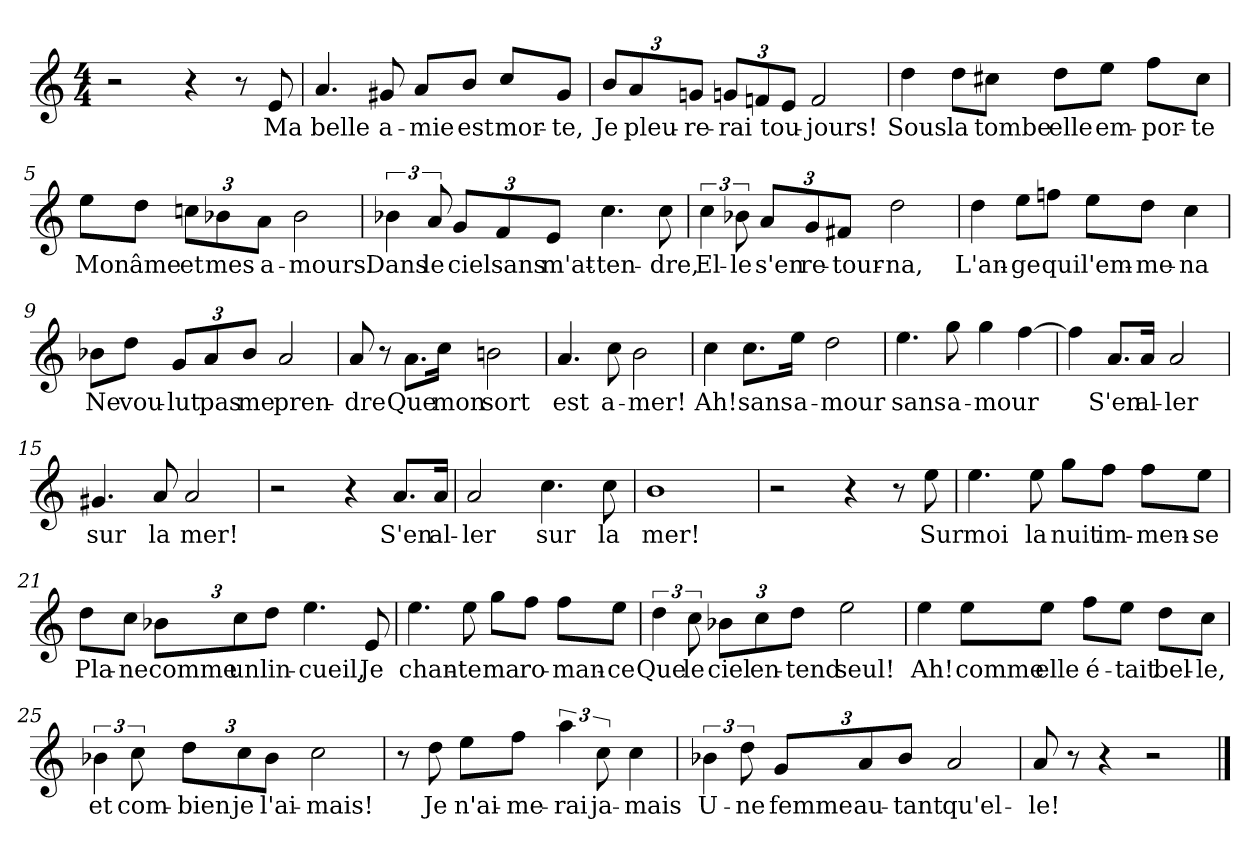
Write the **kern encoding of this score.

**kern	**text
*part1	*part1
*staff1	*staff1
*clefG2	*
*k[]	*
*M4/4	*
=1	=1
2r	.
4r	.
8r	.
!	!LO:LY:b
8e/	Ma
=2	=2
!	!LO:LY:b
4.a/	belle
!	!LO:LY:b
8g#X/	a-
!	!LO:LY:b
8a/L	-mie
!	!LO:LY:b
8b/J	est
!	!LO:LY:b
8cc/L	mor-
!	!LO:LY:b
8g#/J	-te,
=3	=3
!	!LO:LY:b
12b/L	Je
!	!LO:LY:b
12a/	pleu-
!	!LO:LY:b
12gn/J	-re-
!	!LO:LY:b
12gn/L	-rai
12fn/	.
!	!LO:LY:b
12e/J	tou-
!	!LO:LY:b
2f/	-jours!
=4	=4
!	!LO:LY:b
4dd\	Sous
!	!LO:LY:b
8dd\L	la
!	!LO:LY:b
8cc#X\J	tombe
!	!LO:LY:b
8dd\L	elle
!	!LO:LY:b
8ee\J	em-
!	!LO:LY:b
8ff\L	-por-
!	!LO:LY:b
8cc#\J	-te
!!LO:LB:g=z
=5	=5
!	!LO:LY:b
8ee\L	Mon
!	!LO:LY:b
8dd\J	âme
!	!LO:LY:b
12ccn\L	et
!	!LO:LY:b
12b-X\	mes
!	!LO:LY:b
12a\J	a-
!	!LO:LY:b
2b-\	-mours.
=6	=6
!	!LO:LY:b
6b-X\	Dans
!	!LO:LY:b
12a/	le
!	!LO:LY:b
12g/L	ciel
!	!LO:LY:b
12f/	sans
!	!LO:LY:b
12e/J	m'at-
!	!LO:LY:b
4.cc\	-ten-
!	!LO:LY:b
8cc\	-dre,
=7	=7
!	!LO:LY:b
6cc\	El-
!	!LO:LY:b
12b-X\	-le
!	!LO:LY:b
12a/L	s'en
!	!LO:LY:b
12g/	re-
!	!LO:LY:b
12f#X/J	-tour-
!	!LO:LY:b
2dd\	-na,
=8	=8
!	!LO:LY:b
4dd\	L'an-
!	!LO:LY:b
8ee\L	-ge
!	!LO:LY:b
8ffn\J	qui
!	!LO:LY:b
8ee\L	l'em-
!	!LO:LY:b
8dd\J	-me-
!	!LO:LY:b
4cc\	-na
!!LO:LB:g=z
=9	=9
!	!LO:LY:b
8b-X\L	Ne
!	!LO:LY:b
8dd\J	vou-
!	!LO:LY:b
12g/L	-lut
!	!LO:LY:b
12a/	pas
!	!LO:LY:b
12b-/J	me
!	!LO:LY:b
2a/	pren-
=10	=10
!	!LO:LY:b
8a/	-dre
8r	.
!	!LO:LY:b
8.a\L	Que
!	!LO:LY:b
16cc\Jk	mon
!	!LO:LY:b
2bn\	sort
=11	=11
!	!LO:LY:b
4.a/	est
!	!LO:LY:b
8cc\	a-
!	!LO:LY:b
2b\	-mer!
=12	=12
!	!LO:LY:b
4cc\	Ah!
!	!LO:LY:b
8.cc\L	sans
!	!LO:LY:b
16ee\Jk	a-
!	!LO:LY:b
2dd\	-mour
=13	=13
!	!LO:LY:b
4.ee\	sans
!	!LO:LY:b
8gg\	a-
!	!LO:LY:b
4gg\	-mour
[4ff\	.
=14	=14
4ff\]	.
!	!LO:LY:b
8.a/L	S'en
!	!LO:LY:b
16a/Jk	al-
!	!LO:LY:b
2a/	-ler
=15	=15
!	!LO:LY:b
4.g#X/	sur
!	!LO:LY:b
8a/	la
!	!LO:LY:b
2a/	mer!
!!LO:LB:g=z
=16	=16
2r	.
4r	.
!	!LO:LY:b
8.a/L	S'en
!	!LO:LY:b
16a/Jk	al-
=17	=17
!	!LO:LY:b
2a/	-ler
!	!LO:LY:b
4.cc\	sur
!	!LO:LY:b
8cc\	la
=18	=18
!	!LO:LY:b
1b	mer!
=19	=19
2r	.
4r	.
8r	.
!	!LO:LY:b
8ee\	Sur
=20	=20
!	!LO:LY:b
4.ee\	moi
!	!LO:LY:b
8ee\	la
!	!LO:LY:b
8gg\L	nuit
!	!LO:LY:b
8ff\J	im-
!	!LO:LY:b
8ff\L	-men-
!	!LO:LY:b
8ee\J	-se
=21	=21
!	!LO:LY:b
8dd\L	Pla-
!	!LO:LY:b
8cc\J	-ne
!	!LO:LY:b
12b-X\L	comme
!	!LO:LY:b
12cc\	un
!	!LO:LY:b
12dd\J	lin-
!	!LO:LY:b
4.ee\	-cueil,
!	!LO:LY:b
8e/	Je
=22	=22
!	!LO:LY:b
4.ee\	chan-
!	!LO:LY:b
8ee\	-te
!	!LO:LY:b
8gg\L	ma
!	!LO:LY:b
8ff\J	ro-
!	!LO:LY:b
8ff\L	-man-
!	!LO:LY:b
8ee\J	-ce
!!LO:LB:g=z
=23	=23
!	!LO:LY:b
6dd\	Que
!	!LO:LY:b
12cc\	le
!	!LO:LY:b
12b-X\L	ciel
!	!LO:LY:b
12cc\	en-
!	!LO:LY:b
12dd\J	-tend
!	!LO:LY:b
2ee\	seul!
=24	=24
!	!LO:LY:b
4ee\	Ah!
!	!LO:LY:b
8ee\L	comme
!	!LO:LY:b
8ee\J	elle
!	!LO:LY:b
8ff\L	é-
!	!LO:LY:b
8ee\J	-tait
!	!LO:LY:b
8dd\L	bel-
!	!LO:LY:b
8cc\J	-le,
=25	=25
!	!LO:LY:b
6b-X\	et
!	!LO:LY:b
12cc\	com-
!	!LO:LY:b
12dd\L	-bien
!	!LO:LY:b
12cc\	je
!	!LO:LY:b
12b-\J	l'ai-
!	!LO:LY:b
2cc\	-mais!
=26	=26
8r	.
!	!LO:LY:b
8dd\	Je
!	!LO:LY:b
8ee\L	n'ai-
!	!LO:LY:b
8ff\J	-me-
!	!LO:LY:b
6aa\	-rai
!	!LO:LY:b
12cc\	ja-
!	!LO:LY:b
4cc\	-mais
!!LO:LB:g=z
=27	=27
!	!LO:LY:b
6b-X\	U-
!	!LO:LY:b
12dd\	-ne
!	!LO:LY:b
12g/L	femme
!	!LO:LY:b
12a/	au-
!	!LO:LY:b
12b-/J	-tant
!	!LO:LY:b
2a/	qu'el-
=28	=28
!	!LO:LY:b
8a/	-le!
8r	.
4r	.
2r	.
==	==
*-	*-
